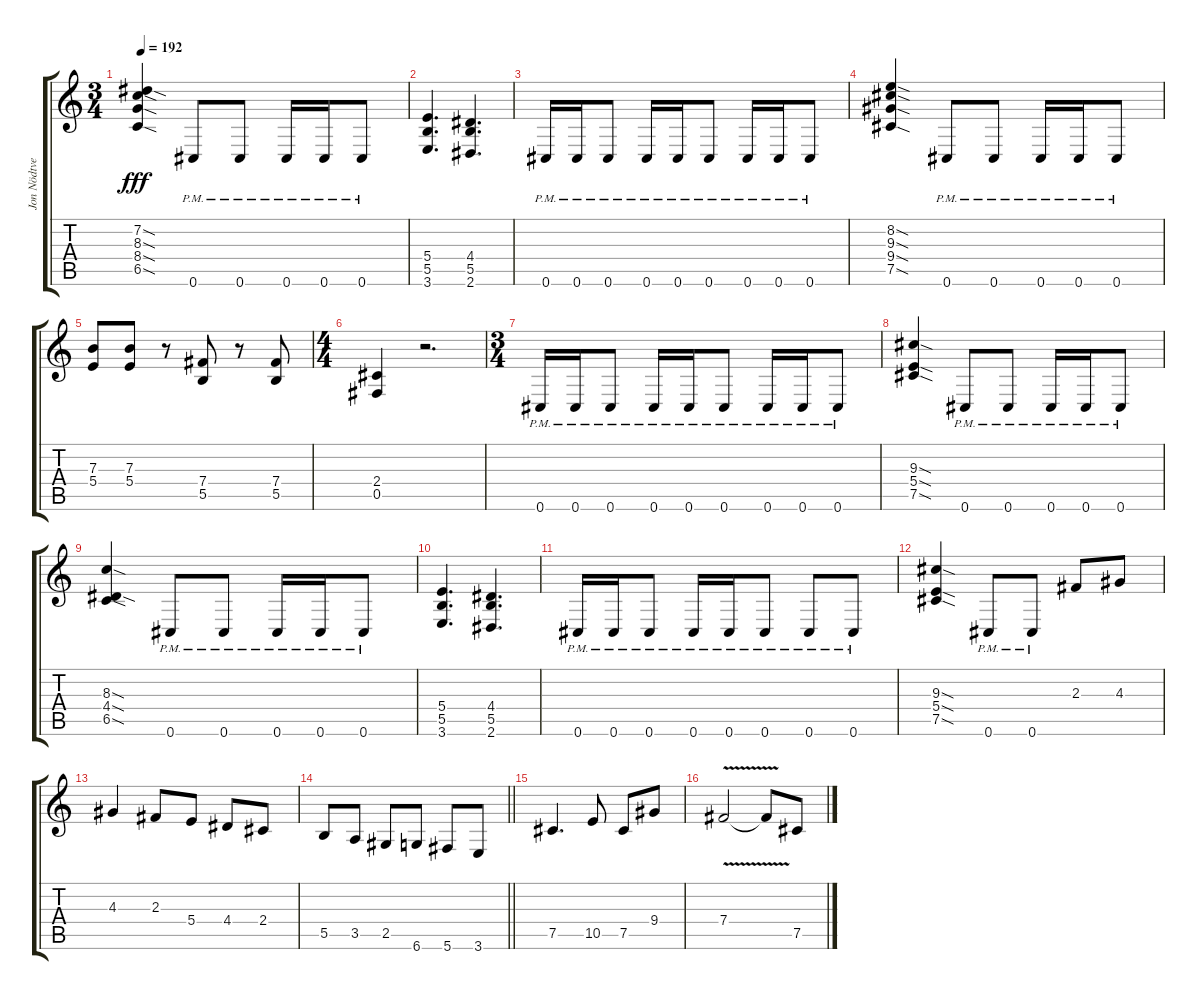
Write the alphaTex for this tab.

\track ("Jon Nödtveidt" "Jon Nödtve") {instrument distortionguitar}
\staff {score tabs}
\tuning (Db4 Ab3 E3 B2 Gb2 Db2) {hide}
\ts (3 4)
\tempo 192
\clef g2
\ks c
(7.2{sod} 8.3{sod} 8.4{sod} 6.5{sod}).4{dy fff} 0.6{pm}.8 0.6{pm}.8 0.6{pm}.16 0.6{pm}.16 0.6{pm}.8 |
(5.4 5.5 3.6).4{d} (4.4 5.5 2.6).4{d} |
0.6{pm}.16 0.6{pm}.16 0.6{pm}.8 0.6{pm}.16 0.6{pm}.16 0.6{pm}.8 0.6{pm}.16 0.6{pm}.16 0.6{pm}.8 |
(8.2{sod} 9.3{sod} 9.4{sod} 7.5{sod}).4 0.6{pm}.8 0.6{pm}.8 0.6{pm}.16 0.6{pm}.16 0.6{pm}.8 |
(7.3 5.4).8 (7.3 5.4).8 r.8 (7.4 5.5).8 r.8 (7.4 5.5).8 |
\ts (4 4)
(2.4 0.5).4 r.2{d} |
\ts (3 4)
0.6{pm}.16 0.6{pm}.16 0.6{pm}.8 0.6{pm}.16 0.6{pm}.16 0.6{pm}.8 0.6{pm}.16 0.6{pm}.16 0.6{pm}.8 |
(9.3{sod} 5.4{sod} 7.5{sod}).4 0.6{pm}.8 0.6{pm}.8 0.6{pm}.16 0.6{pm}.16 0.6{pm}.8 |
(8.3{sod} 4.4{sod} 6.5{sod}).4 0.6{pm}.8 0.6{pm}.8 0.6{pm}.16 0.6{pm}.16 0.6{pm}.8 |
(5.4 5.5 3.6).4{d} (4.4 5.5 2.6).4{d} |
0.6{pm}.16 0.6{pm}.16 0.6{pm}.8 0.6{pm}.16 0.6{pm}.16 0.6{pm}.8 0.6{pm}.8 0.6{pm}.8 |
(9.3{sod} 5.4{sod} 7.5{sod}).4 0.6{pm}.8 0.6{pm}.8 2.3.8 4.3.8 |
4.3.4 2.3.8 5.4.8 4.4.8 2.4.8 |
\barLineRight lightlight
5.5.8 3.5.8 2.5.8 6.6.8 5.6.8 3.6.8 |
7.5.4{d} 10.5.8 7.5.8 9.4.8 |
7.4{v}.2 7.4{t}.8 7.5.8
